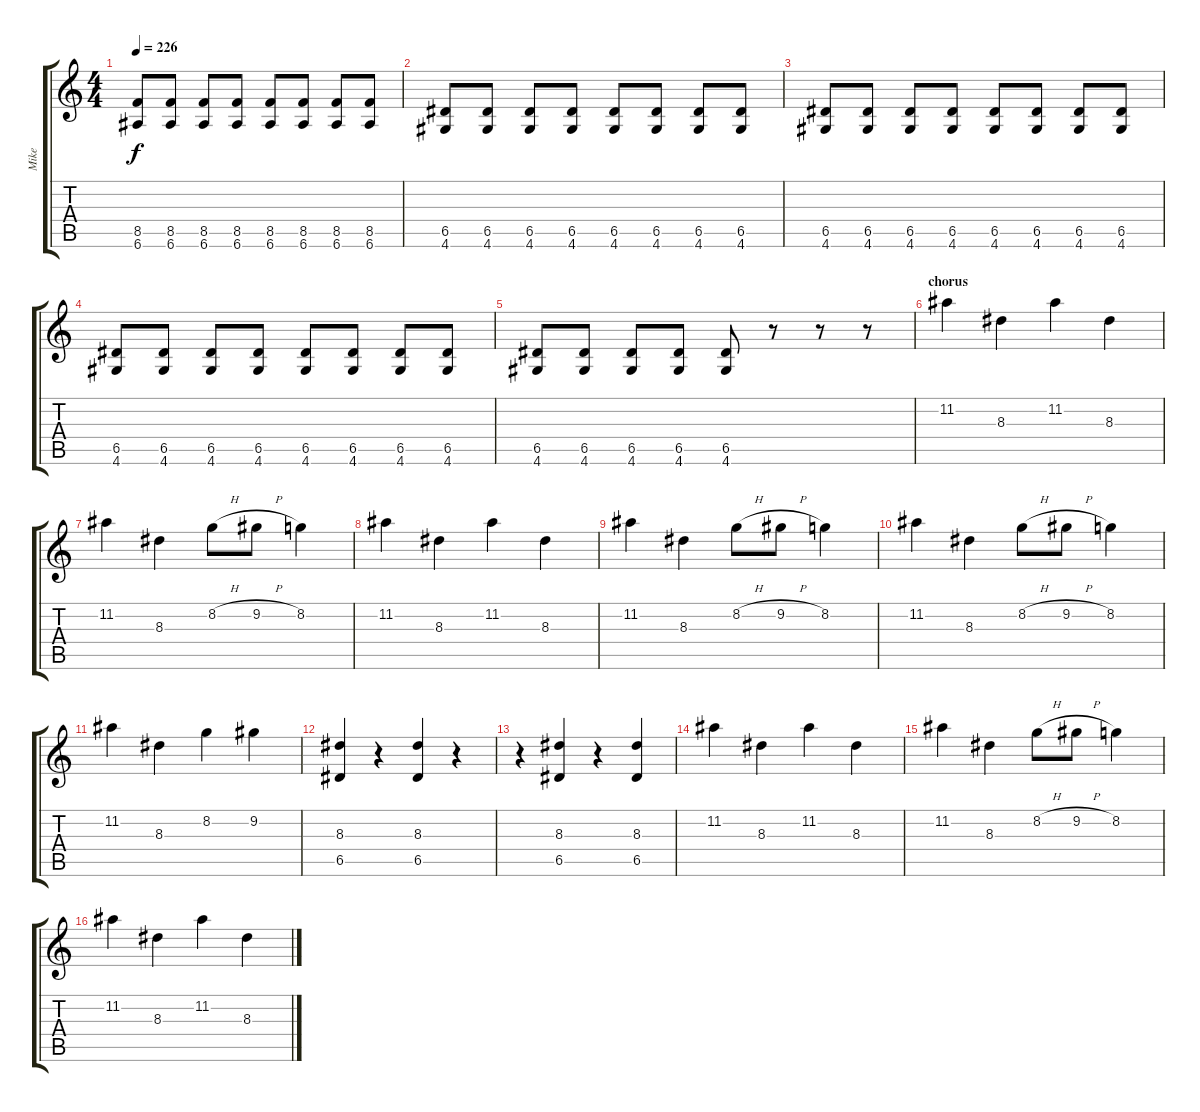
\track ("Mike" "Mike") {instrument distortionguitar}
\staff {score tabs}
\tuning (E4 B3 G3 D3 A2 E2) {hide}
\ts (4 4)
\tempo 226
\clef g2
\ks c
(8.5 6.6).8{dy f} (8.5 6.6).8 (8.5 6.6).8 (8.5 6.6).8 (8.5 6.6).8 (8.5 6.6).8 (8.5 6.6).8 (8.5 6.6).8 |
(6.5 4.6).8 (6.5 4.6).8 (6.5 4.6).8 (6.5 4.6).8 (6.5 4.6).8 (6.5 4.6).8 (6.5 4.6).8 (6.5 4.6).8 |
(6.5 4.6).8 (6.5 4.6).8 (6.5 4.6).8 (6.5 4.6).8 (6.5 4.6).8 (6.5 4.6).8 (6.5 4.6).8 (6.5 4.6).8 |
(6.5 4.6).8 (6.5 4.6).8 (6.5 4.6).8 (6.5 4.6).8 (6.5 4.6).8 (6.5 4.6).8 (6.5 4.6).8 (6.5 4.6).8 |
(6.5 4.6).8 (6.5 4.6).8 (6.5 4.6).8 (6.5 4.6).8 (6.5 4.6).8 r.8 r.8 r.8 |
\section ("" "chorus")
11.2.4 8.3.4 11.2.4 8.3.4 |
11.2.4 8.3.4 8.2{h}.8 9.2{h}.8 8.2.4 |
11.2.4 8.3.4 11.2.4 8.3.4 |
11.2.4 8.3.4 8.2{h}.8 9.2{h}.8 8.2.4 |
11.2.4 8.3.4 8.2{h}.8 9.2{h}.8 8.2.4 |
11.2.4 8.3.4 8.2.4 9.2.4 |
(8.3 6.5).4 r.4 (8.3 6.5).4 r.4 |
r.4 (8.3 6.5).4 r.4 (8.3 6.5).4 |
11.2.4 8.3.4 11.2.4 8.3.4 |
11.2.4 8.3.4 8.2{h}.8 9.2{h}.8 8.2.4 |
11.2.4 8.3.4 11.2.4 8.3.4
